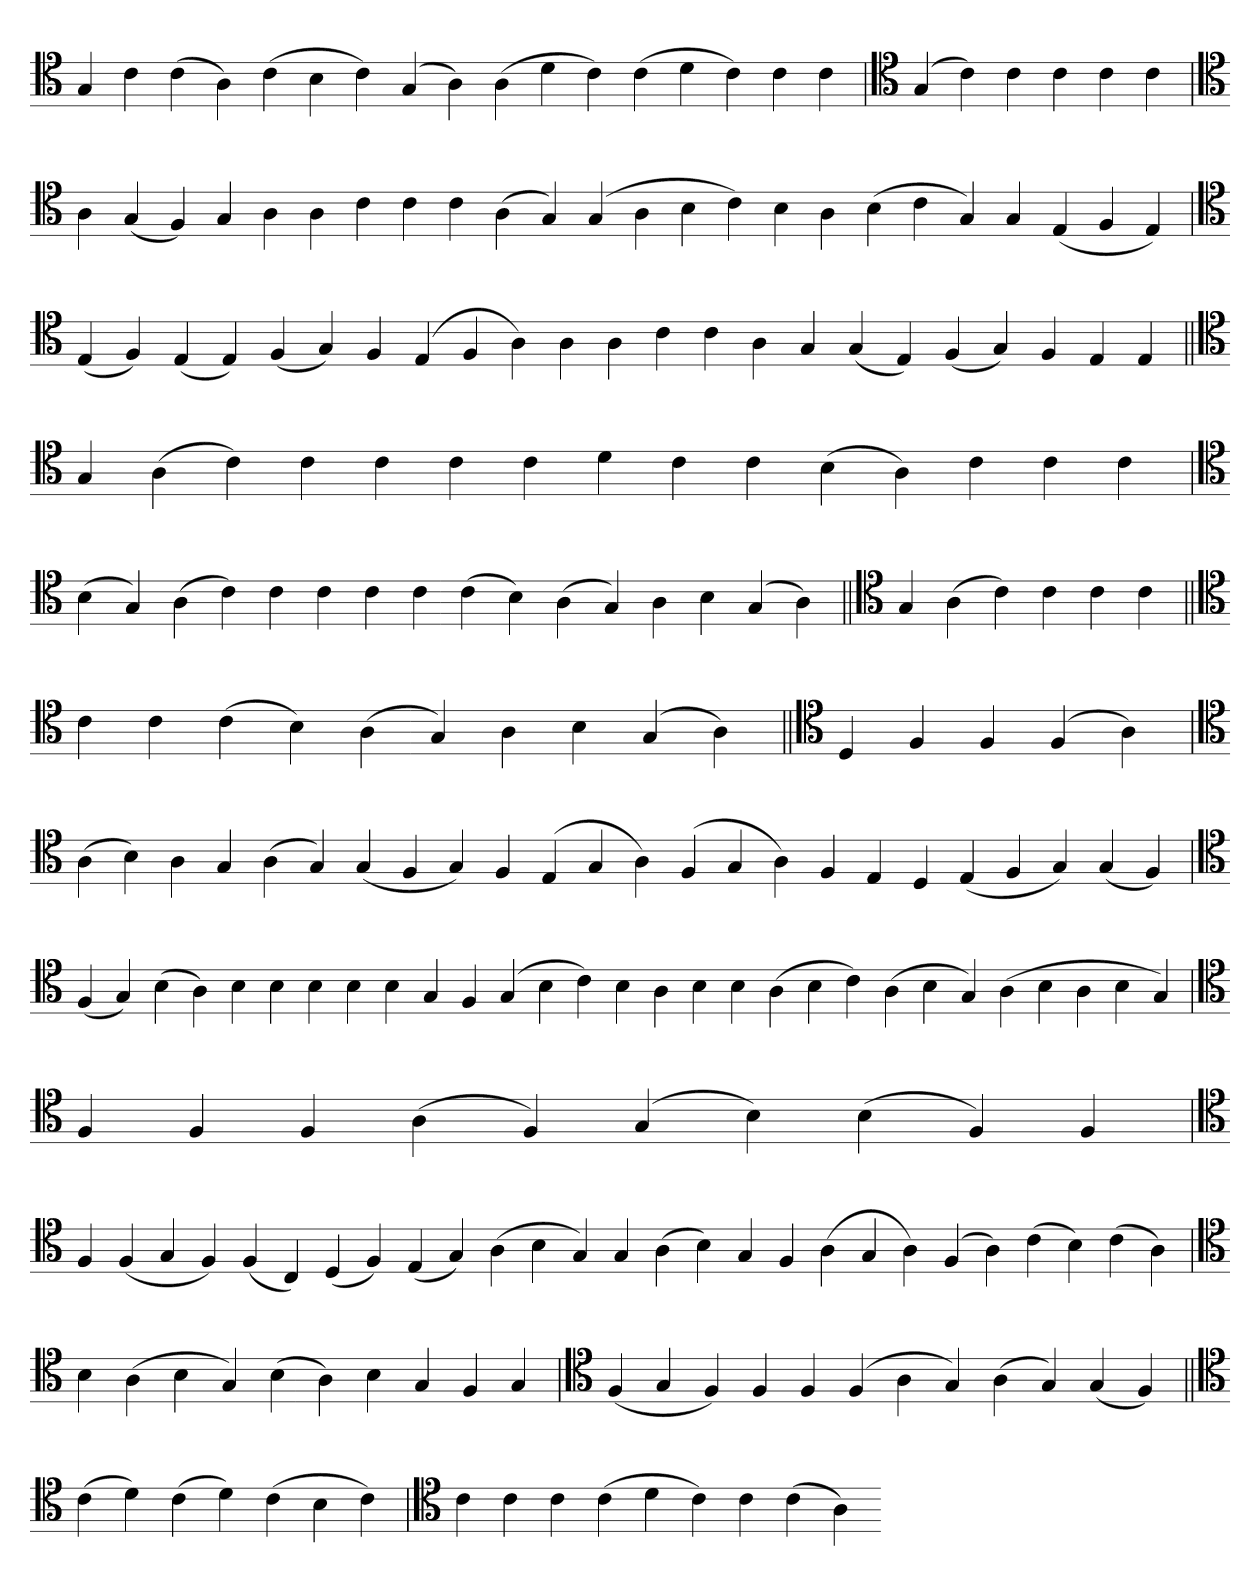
**kern
*part1
*staff1
*clefC4
=
4G
4c
(4c
4A)
(4c
4B
4c)
(4G
4A)
(4A
4d
4c)
(4c
4d
4c)
4c
4c
=
*clefC4
(4G
4c)
4c
4c
4c
4c
=`
*clefC4
4A
(4G
4F)
4G
4A
4A
4c
4c
4c
(4A
4G)
(4G
4A
4B
4c)
4B
4A
(4B
4c
4G)
4G
(4E
4F
4E)
='
*clefC4
(4E
4F)
(4E
4E)
(4F
4G)
4F
(4E
4F
4A)
4A
4A
4c
4c
4A
4G
(4G
4E)
(4F
4G)
4F
4E
4E
=||
*clefC4
4G
(4A
4c)
4c
4c
4c
4c
4d
4c
4c
(4B
4A)
4c
4c
4c
=
*clefC4
(4B
4G)
(4A
4c)
4c
4c
4c
4c
(4c
4B)
(4A
4G)
4A
4B
(4G
4A)
=||
*clefC4
4G
(4A
4c)
4c
4c
4c
=||
*clefC4
4c
4c
(4c
4B)
(4A
4G)
4A
4B
(4G
4A)
=||
*clefC4
4D
4F
4F
(4F
4A)
=`
*clefC4
(4A
4B)
4A
4G
(4A
4G)
(4G
4F
4G)
4F
(4E
4G
4A)
(4F
4G
4A)
4F
4E
4D
(4E
4F
4G)
(4G
4F)
='
*clefC4
(4F
4G)
(4B
4A)
4B
4B
4B
4B
4B
4G
4F
(4G
4B
4c)
4B
4A
4B
4B
(4A
4B
4c)
(4A
4B
4G)
(4A
4B
4A
4B
4G)
=
*clefC4
4F
4F
4F
(4A
4F)
(4G
4B)
(4B
4F)
4F
=`
*clefC4
4F
(4F
4G
4F)
(4F
4C)
(4D
4F)
(4E
4G)
(4A
4B
4G)
4G
(4A
4B)
4G
4F
(4A
4G
4A)
(4F
4A)
(4c
4B)
(4c
4A)
=`
*clefC4
4B
(4A
4B
4G)
(4B
4A)
4B
4G
4F
4G
=`
*clefC4
(4F
4G
4F)
4F
4F
(4F
4A
4G)
(4A
4G)
(4G
4F)
=||
*clefC4
(4c
4d)
(4c
4d)
(4c
4B
4c)
=`
*clefC4
4c
4c
4c
(4c
4d
4c)
4c
(4c
4A)
=-
*-
